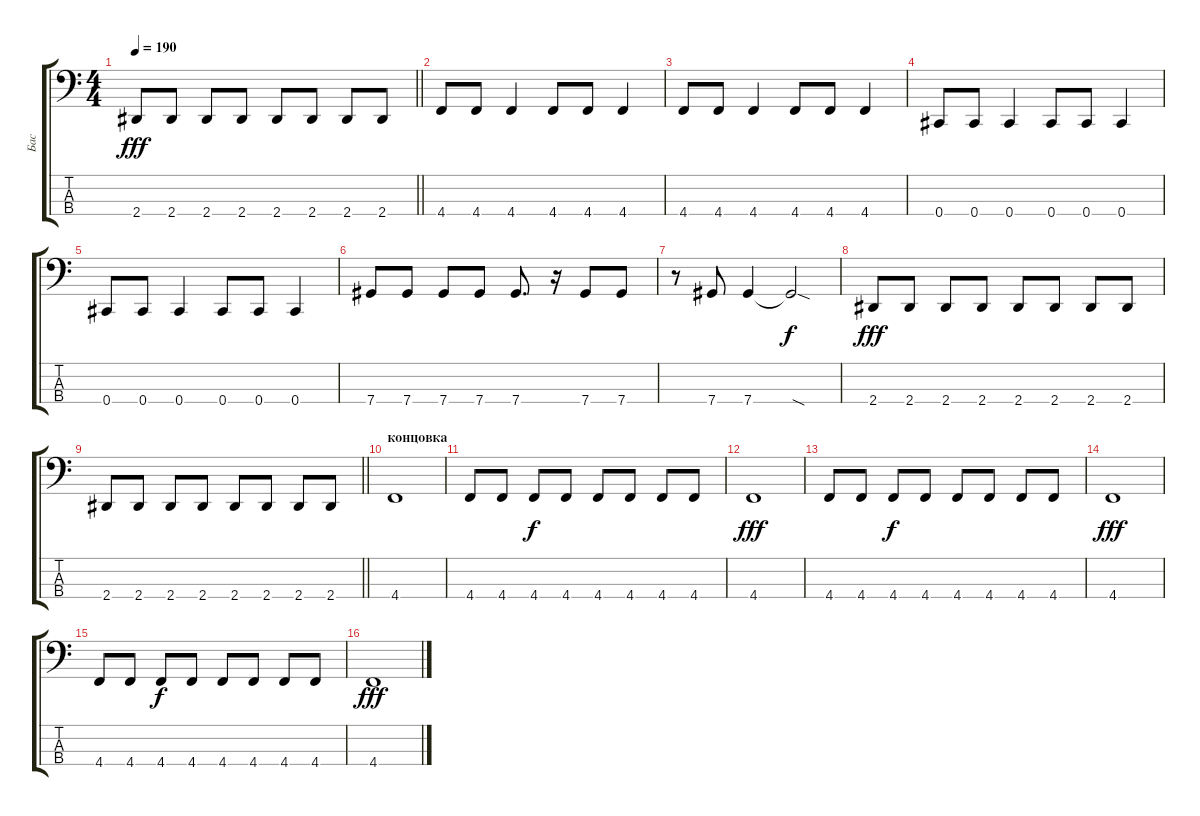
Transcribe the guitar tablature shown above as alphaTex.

\track ("Бас" "Бас") {instrument electricbassfinger}
\staff {score tabs}
\tuning (Gb2 Db2 Ab1 Db1) {hide}
\ts (4 4)
\tempo 190
\clef f4
\barLineRight lightlight
\ks c
2.4.8{dy fff} 2.4.8 2.4.8 2.4.8 2.4.8 2.4.8 2.4.8 2.4.8 |
4.4.8 4.4.8 4.4.4 4.4.8 4.4.8 4.4.4 |
4.4.8 4.4.8 4.4.4 4.4.8 4.4.8 4.4.4 |
0.4.8 0.4.8 0.4.4 0.4.8 0.4.8 0.4.4 |
0.4.8 0.4.8 0.4.4 0.4.8 0.4.8 0.4.4 |
7.4.8 7.4.8 7.4.8 7.4.8 7.4.8{d} r.16 7.4.8 7.4.8 |
r.8 7.4.8 7.4.4 7.4{sod t}.2{dy f} |
2.4.8{dy fff} 2.4.8 2.4.8 2.4.8 2.4.8 2.4.8 2.4.8 2.4.8 |
\barLineRight lightlight
2.4.8 2.4.8 2.4.8 2.4.8 2.4.8 2.4.8 2.4.8 2.4.8 |
\section ("" "концовка")
4.4.1 |
4.4.8 4.4.8 4.4.8{dy f} 4.4.8 4.4.8 4.4.8 4.4.8 4.4.8 |
4.4.1{dy fff} |
4.4.8 4.4.8 4.4.8{dy f} 4.4.8 4.4.8 4.4.8 4.4.8 4.4.8 |
4.4.1{dy fff} |
4.4.8 4.4.8 4.4.8{dy f} 4.4.8 4.4.8 4.4.8 4.4.8 4.4.8 |
4.4.1{dy fff}
